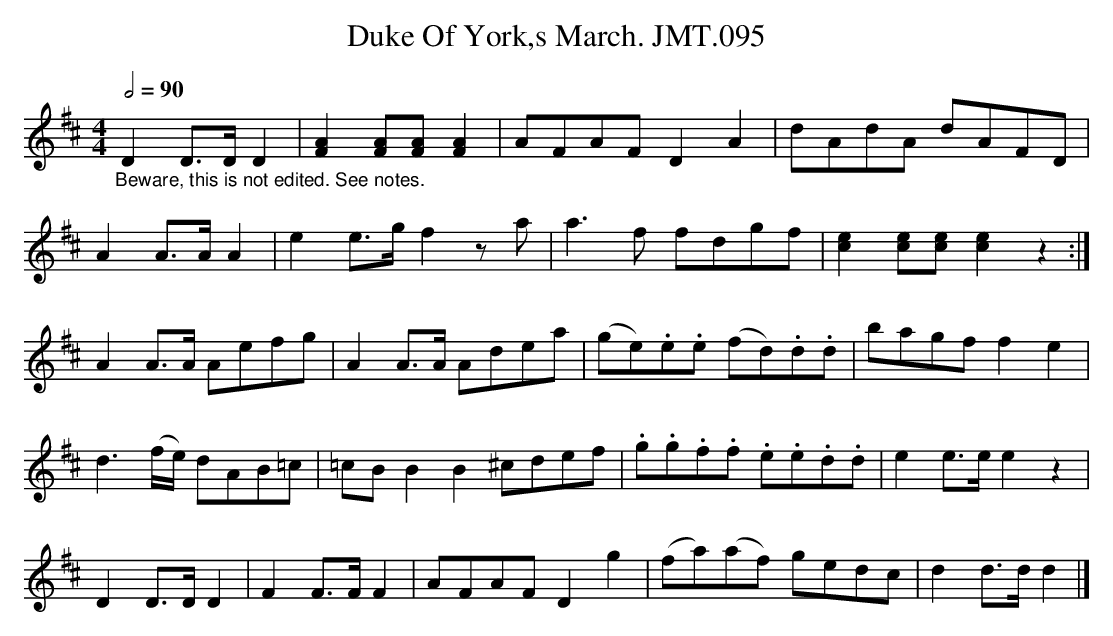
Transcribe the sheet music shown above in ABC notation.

X:1
T:Duke Of York,s March. JMT.095
M:4/4
L:1/8
Q:1/2=90
K:D
"_Beware, this is not edited. See notes."D2 D>D D2|\
[F2A2] [F>A>][FA] [F2A2]|AFAF D2A2|dAdA dAFD|
A2 A>A A2|e2 e>g f2za|a3f fdgf|[c2e2] [c>e>][ce] [c2e2]z2:|
A2 A>A Aefg|A2 A>A Adea|(ge).e.e (fd).d.d|bagf f2e2|
d3(f/e/) dAB=c|=cB B2B2  ^cdef|.g.g.f.f .e.e.d.d|e2 e>e e2z2|
D2D>DD2|F2F>FF2|AFAFD2g2|(fa)(af) gedc|d2d>dd2|]
